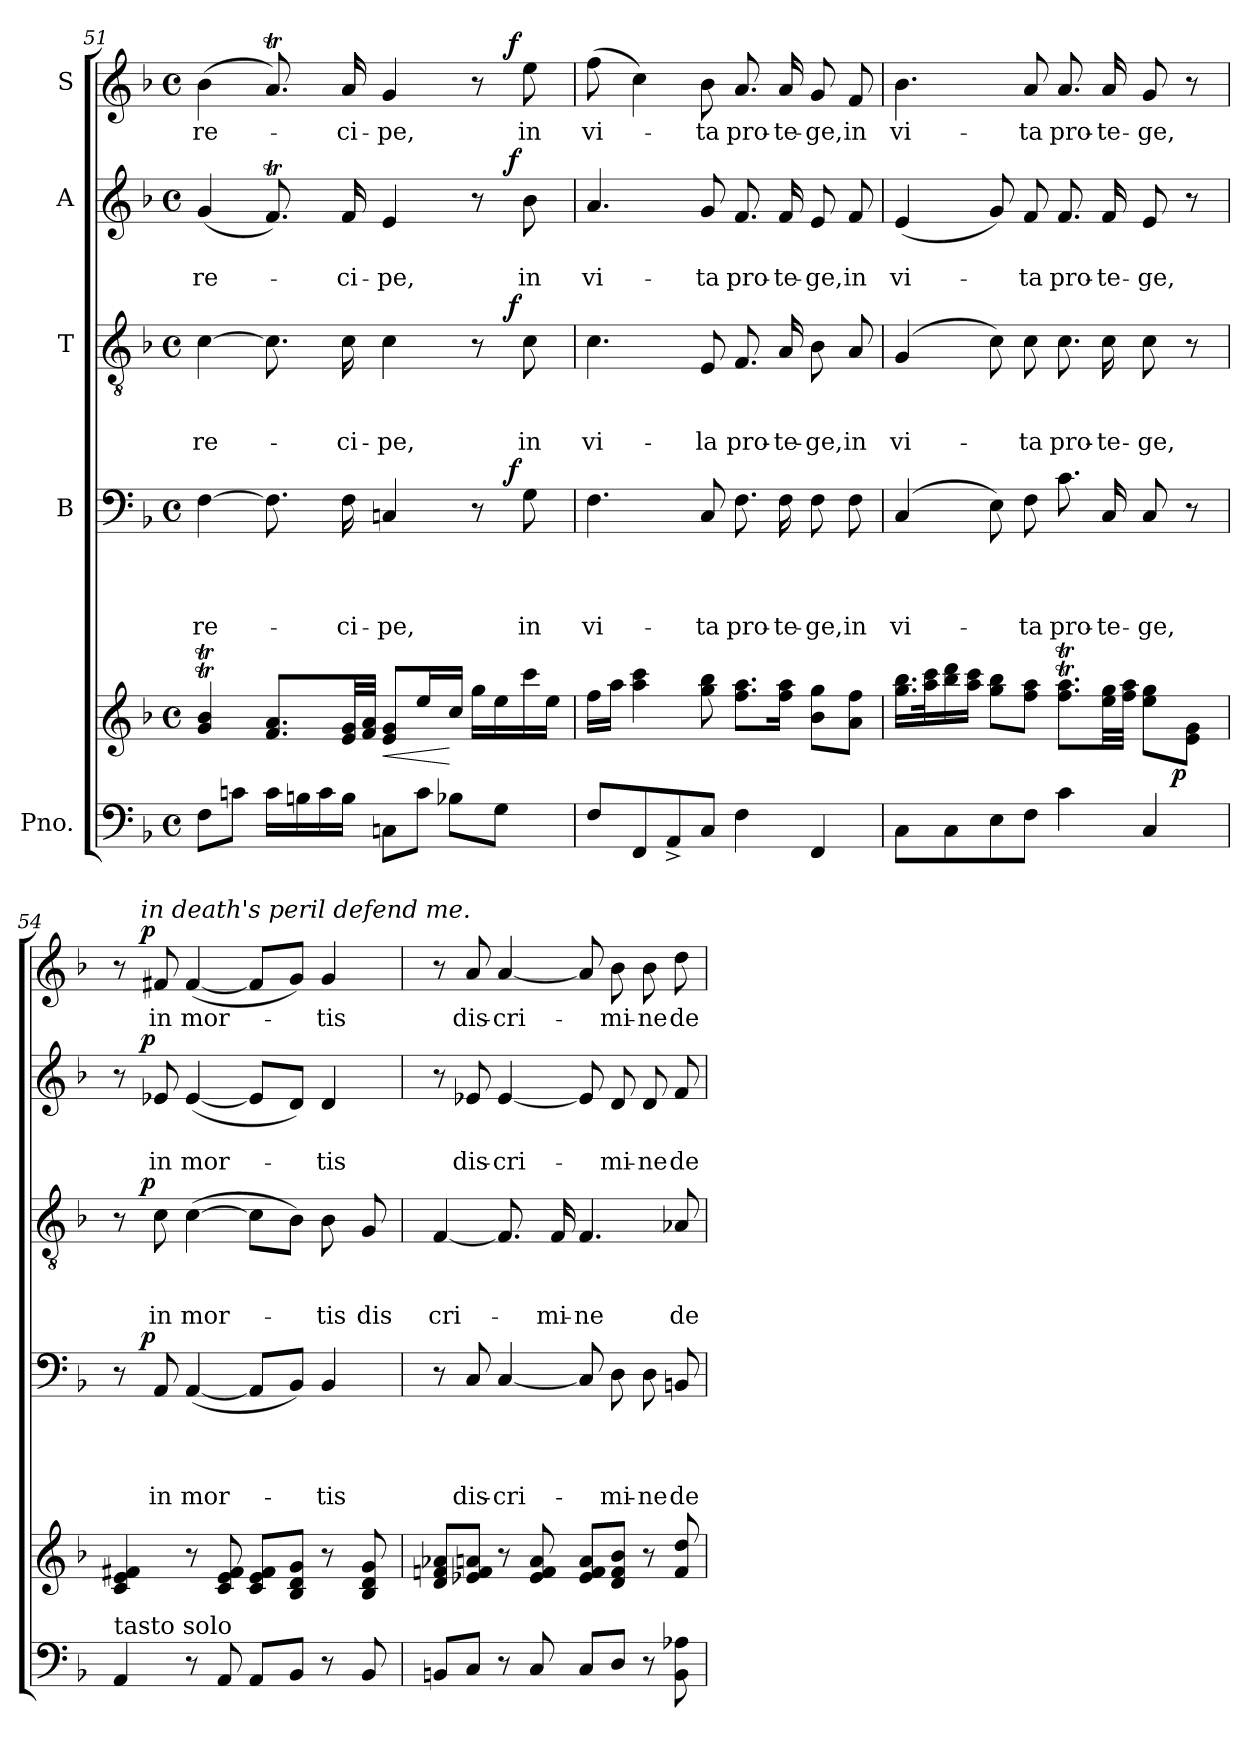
**kern	**kern	**dynam	**kern	**text	**text	**text	**text	**dynam	**kern	**text	**text	**text	**dynam	**kern	**text	**text	**dynam	**kern	**text	**dynam
*part5	*part5	*part5	*part4	*part4	*part4	*part4	*part4	*part4	*part3	*part3	*part3	*part3	*part3	*part2	*part2	*part2	*part2	*part1	*part1	*part1
*staff6	*staff5	*staff5/6	*staff4	*staff4	*staff4	*staff4	*staff4	*staff4	*staff3	*staff3	*staff3	*staff3	*staff3	*staff2	*staff2	*staff2	*staff2	*staff1	*staff1	*staff1
*I"Pno.	*	*	*I"B	*	*	*	*	*	*I"T	*	*	*	*	*I"A	*	*	*	*I"S	*	*
!!LO:LB:g=z
*clefF4	*clefG2	*	*clefF4	*	*	*	*	*	*clefGv2	*	*	*	*	*clefG2	*	*	*	*clefG2	*	*
*k[b-]	*k[b-]	*	*k[b-]	*	*	*	*	*	*k[b-]	*	*	*	*	*k[b-]	*	*	*	*k[b-]	*	*
*F:	*F:	*	*F:	*	*	*	*	*	*F:	*	*	*	*	*F:	*	*	*	*F:	*	*
*M4/4	*M4/4	*	*M4/4	*	*	*	*	*	*M4/4	*	*	*	*	*M4/4	*	*	*	*M4/4	*	*
*met(c)	*met(c)	*	*met(c)	*	*	*	*	*	*met(c)	*	*	*	*	*met(c)	*	*	*	*met(c)	*	*
=51	=51	=51	=51	=51	=51	=51	=51	=51	=51	=51	=51	=51	=51	=51	=51	=51	=51	=51	=51	=51
*^	*^	*	*	*	*	*	*	*	*	*	*	*	*	*	*	*	*	*	*	*
!	!	!	!	!	!	!	!	!	!LO:LY:b	!	!	!	!	!LO:LY:b	!	!	!	!LO:LY:b	!	!	!LO:LY:b	!
*	*	*	*	*	*^	*	*	*	*	*	*^	*	*	*	*	*^	*	*	*	*^	*	*
8F\L	2ryy	4g/T 4b-/T	2ryy	.	[>4F\	2ryy	.	.	.	re-	.	[>4c\	2ryy	.	.	re-	.	(<4g/	2ryy	.	re-	.	(>4b-\	2ryy	re-	.
8cn\J	.	.	.	.	.	.	.	.	.	.	.	.	.	.	.	.	.	.	.	.	.	.	.	.	.	.
16c\LL	.	8.f/ 8.a/L	.	.	8.F\]	.	.	.	.	.	.	8.c\]	.	.	.	.	.	8.fT/)	.	.	.	.	8.at/)	.	.	.
16Bn\	.	.	.	.	.	.	.	.	.	.	.	.	.	.	.	.	.	.	.	.	.	.	.	.	.	.
16c\	.	.	.	.	.	.	.	.	.	.	.	.	.	.	.	.	.	.	.	.	.	.	.	.	.	.
!	!	!	!	!	!	!	!	!	!	!LO:LY:b	!	!	!	!	!	!LO:LY:b	!	!	!	!	!LO:LY:b	!	!	!	!LO:LY:b	!
16B\JJ	.	32e/ 32g/LL	.	.	16F\	.	.	.	.	-ci-	.	16c\	.	.	.	-ci-	.	16f/	.	.	-ci-	.	16a/	.	-ci-	.
.	.	32f/ 32a/JJJ	.	.	.	.	.	.	.	.	.	.	.	.	.	.	.	.	.	.	.	.	.	.	.	.
!	!	!	!	!LO:HP:b	!	!	!	!	!	!LO:LY:b	!	!	!	!	!	!LO:LY:b	!	!	!	!	!LO:LY:b	!	!	!	!LO:LY:b	!
8Cn\L	8.ryy	8ryy	8e/ 8g/L	<	4Cn/	4ryy	.	.	.	-pe,	.	4c\	4ryy	.	.	-pe,	.	4e/	4ryy	.	-pe,	.	4g/	4ryy	-pe,	.
8c\J	.	4.ryy	16ee/L	.	.	.	.	.	.	.	.	.	.	.	.	.	.	.	.	.	.	.	.	.	.	.
.	8B-X\L	.	16cc/JJ	[	.	.	.	.	.	.	.	.	.	.	.	.	.	.	.	.	.	.	.	.	.	.
16ryy	.	.	16gg\LL	.	8r	16.ryy	.	.	.	.	.	8r	16.ryy	.	.	.	.	8r	16.ryy	.	.	.	8r	16.ryy	.	.
8.ryy	8G\J	.	16ee\	.	.	.	.	.	.	.	.	.	.	.	.	.	.	.	.	.	.	.	.	.	.	.
!	!	!	!	!	!	!	!	!	!	!	!LO:DY:a	!	!	!	!	!	!LO:DY:a	!	!	!	!	!LO:DY:a	!	!	!	!LO:DY:a
.	.	.	.	.	.	8ryy	.	.	.	.	f	.	8ryy	.	.	.	f	.	8ryy	.	.	f	.	8ryy	.	f
!	!	!	!	!	!	!	!	!	!	!LO:LY:b	!	!	!	!	!	!LO:LY:b	!	!	!	!	!LO:LY:b	!	!	!	!LO:LY:b	!
.	.	.	16ccc\	.	8G\	.	.	.	.	in	.	8c\	.	.	.	in	.	8b-\	.	.	in	.	8ee\	.	in	.
.	16ryy	.	16ee\JJ	.	.	.	.	.	.	.	.	.	.	.	.	.	.	.	.	.	.	.	.	.	.	.
.	.	.	.	.	.	32ryy	.	.	.	.	.	.	32ryy	.	.	.	.	.	32ryy	.	.	.	.	32ryy	.	.
=52	=52	=52	=52	=52	=52	=52	=52	=52	=52	=52	=52	=52	=52	=52	=52	=52	=52	=52	=52	=52	=52	=52	=52	=52	=52	=52
!	!	!	!	!	!	!	!	!	!	!	!	!	!	!	!	!	!	!	!	!	!	!	!LO:TX:a:i:t=in life protect me,	!	!	!
!	!	!	!	!	!	!	!	!	!	!LO:LY:b	!	!	!	!	!	!LO:LY:b	!	!	!	!	!LO:LY:b	!	!	!	!LO:LY:b	!
*v	*v	*	*	*	*v	*v	*	*	*	*	*	*v	*v	*	*	*	*	*v	*v	*	*	*	*v	*v	*	*
*	*v	*v	*	*	*	*	*	*	*	*	*	*	*	*	*	*	*	*	*	*	*
8F/L	16ff\LL	.	4.F\	.	.	.	vi-	.	4.c\	.	.	vi-	.	4.a/	.	vi-	.	(>8ff\	vi-	.
.	16aa\JJ	.	.	.	.	.	.	.	.	.	.	.	.	.	.	.	.	.	.	.
8FF/	4aa\ 4ccc\	.	.	.	.	.	.	.	.	.	.	.	.	.	.	.	.	4cc\)	.	.
8AA^</	.	.	.	.	.	.	.	.	.	.	.	.	.	.	.	.	.	.	.	.
!	!	!	!	!	!	!	!LO:LY:b	!	!	!	!	!LO:LY:b	!	!	!	!LO:LY:b	!	!	!LO:LY:b	!
8C/J	8gg\ 8bb-\	.	8C/	.	.	.	-ta	.	8E/	.	.	-la	.	8g/	.	-ta	.	8b-\	-ta	.
!	!	!	!	!	!	!	!LO:LY:b	!	!	!	!	!LO:LY:b	!	!	!	!LO:LY:b	!	!	!LO:LY:b	!
4F\	8.ff\ 8.aa\L	.	8.F\	.	.	.	pro-	.	8.F/	.	.	pro-	.	8.f/	.	pro-	.	8.a/	pro-	.
!	!	!	!	!	!	!	!LO:LY:b	!	!	!	!	!LO:LY:b	!	!	!	!LO:LY:b	!	!	!LO:LY:b	!
.	16ff\ 16aa\Jk	.	16F\	.	.	.	-te-	.	16A/	.	.	-te-	.	16f/	.	-te-	.	16a/	-te-	.
!	!	!	!	!	!	!	!LO:LY:b:rj	!	!	!	!	!LO:LY:b:rj	!	!	!	!LO:LY:b:rj	!	!	!LO:LY:b:rj	!
4FF/	8b-\ 8gg\L	.	8F\	.	.	.	-ge,	.	8B-\	.	.	-ge,	.	8e/	.	-ge,	.	8g/	-ge,	.
!	!	!	!	!	!	!	!LO:LY:b	!	!	!	!	!LO:LY:b	!	!	!	!LO:LY:b	!	!	!LO:LY:b	!
.	8a\ 8ff\J	.	8F\	.	.	.	in	.	8A/	.	.	in	.	8f/	.	in	.	8f/	in	.
=53	=53	=53	=53	=53	=53	=53	=53	=53	=53	=53	=53	=53	=53	=53	=53	=53	=53	=53	=53	=53
!	!	!	!	!	!	!	!LO:LY:b	!	!	!	!	!LO:LY:b	!	!	!	!LO:LY:b	!	!	!LO:LY:b	!
*	*^	*	*	*	*	*	*	*	*	*	*	*	*	*	*	*	*	*	*	*
8C\L	16.gg\ 16.bb-\LL	2ryy	.	(4C/	.	.	.	vi-	.	(4G/	.	.	vi-	.	(<4e/	.	vi-	.	4.b-\	vi-	.
.	32aa\ 32ccc\k	.	.	.	.	.	.	.	.	.	.	.	.	.	.	.	.	.	.	.	.
8C\	16bb-\ 16ddd\	.	.	.	.	.	.	.	.	.	.	.	.	.	.	.	.	.	.	.	.
.	16aa\ 16ccc\JJ	.	.	.	.	.	.	.	.	.	.	.	.	.	.	.	.	.	.	.	.
8E\	8gg\ 8bb-\L	.	.	8E\)	.	.	.	.	.	8c\)	.	.	.	.	8g/)	.	.	.	.	.	.
!	!	!	!	!	!	!	!	!LO:LY:b	!	!	!	!	!LO:LY:b	!	!	!	!LO:LY:b	!	!	!LO:LY:b	!
8F\J	8ff\ 8aa\J	.	.	8F\	.	.	.	-ta	.	8c\	.	.	-ta	.	8f/	.	-ta	.	8a/	-ta	.
!	!	!	!	!	!	!	!	!LO:LY:b	!	!	!	!	!LO:LY:b	!	!	!	!LO:LY:b	!	!	!LO:LY:b	!
4c\	8.ff\T 8.aa\TL	4ryy	.	8.c\	.	.	.	pro-	.	8.c\	.	.	pro-	.	8.f/	.	pro-	.	8.a/	pro-	.
!	!	!	!	!	!	!	!	!LO:LY:b:rj	!	!	!	!	!LO:LY:b:rj	!	!	!	!LO:LY:b:rj	!	!	!LO:LY:b:rj	!
.	32ee\ 32gg\LL	.	.	16C/	.	.	.	-te-	.	16c\	.	.	-te-	.	16f/	.	-te-	.	16a/	-te-	.
.	32ff\ 32aa\JJJ	.	.	.	.	.	.	.	.	.	.	.	.	.	.	.	.	.	.	.	.
!	!	!	!	!	!	!	!	!LO:LY:b	!	!	!	!	!LO:LY:b	!	!	!	!LO:LY:b	!	!	!LO:LY:b	!
4C/	8ee\ 8gg\L	16.ryy	.	8C/	.	.	.	-ge,	.	8c\	.	.	-ge,	.	8e/	.	-ge,	.	8g/	-ge,	.
!	!	!	!LO:DY:b	!	!	!	!	!	!	!	!	!	!	!	!	!	!	!	!	!	!
.	.	8ryy	p	.	.	.	.	.	.	.	.	.	.	.	.	.	.	.	.	.	.
.	8e\ 8g\J	.	.	8r	.	.	.	.	.	8r	.	.	.	.	8r	.	.	.	8r	.	.
.	.	32ryy	.	.	.	.	.	.	.	.	.	.	.	.	.	.	.	.	.	.	.
=54	=54	=54	=54	=54	=54	=54	=54	=54	=54	=54	=54	=54	=54	=54	=54	=54	=54	=54	=54	=54	=54
*	*	*	*	*^	*	*	*	*	*	*^	*	*	*	*	*^	*	*	*	*^	*	*
!LO:TX:a:t=tasto solo	!	!	!	!	!	!	!	!	!	!	!	!	!	!	!	!	!	!	!	!	!	!	!	!	!
*	*v	*v	*	*	*	*	*	*	*	*	*	*	*	*	*	*	*	*	*	*	*	*	*	*	*
4AA/	4c/ 4e/ 4f#X/	.	8r	16.ryy	.	.	.	.	.	8r	16.ryy	.	.	.	.	8r	16.ryy	.	.	.	8r	16.ryy	.	.
!	!	!	!	!	!	!	!	!	!	!	!	!	!	!	!	!	!	!	!	!	!	!LO:TX:a:i:t=in death's peril defend me.	!	!
!	!	!	!	!	!	!	!	!	!LO:DY:a	!	!	!	!	!	!LO:DY:a	!	!	!	!	!LO:DY:a	!	!	!	!LO:DY:a
.	.	.	.	2ryy	.	.	.	.	p	.	2ryy	.	.	.	p	.	2ryy	.	.	p	.	2ryy	.	p
!	!	!	!	!	!	!	!	!LO:LY:b	!	!	!	!	!	!LO:LY:b	!	!	!	!	!LO:LY:b	!	!	!	!LO:LY:b	!
.	.	.	8AA/	.	.	.	.	in	.	8c\	.	.	.	in	.	8e-X/	.	.	in	.	8f#X/	.	in	.
!	!	!	!	!	!	!	!	!LO:LY:b	!	!	!	!	!	!LO:LY:b	!	!	!	!	!LO:LY:b	!	!	!	!LO:LY:b	!
8r	8r	.	(<[<4AA/	.	.	.	.	mor-	.	(>[>4c\	.	.	.	mor-	.	(<[<4e-/	.	.	mor-	.	(<[<4f#/	.	mor-	.
8AA/	8c/ 8e/ 8f#/	.	.	.	.	.	.	.	.	.	.	.	.	.	.	.	.	.	.	.	.	.	.	.
8AA/L	8c/ 8e/ 8f#/L	.	8AA/L]	.	.	.	.	.	.	8c\L]	.	.	.	.	.	8e-/L]	.	.	.	.	8f#/L]	.	.	.
.	.	.	.	4ryy	.	.	.	.	.	.	4ryy	.	.	.	.	.	4ryy	.	.	.	.	4ryy	.	.
8BB-/J	8B-/ 8d/ 8g/J	.	8BB-/J)	.	.	.	.	.	.	8B-\J)	.	.	.	.	.	8d/J)	.	.	.	.	8g/J)	.	.	.
!	!	!	!	!	!	!	!	!LO:LY:b	!	!	!	!	!	!LO:LY:b	!	!	!	!	!LO:LY:b	!	!	!	!LO:LY:b	!
8r	8r	.	4BB-/	.	.	.	.	-tis	.	8B-\	.	.	.	-tis	.	4d/	.	.	-tis	.	4g/	.	-tis	.
.	.	.	.	8ryy	.	.	.	.	.	.	8ryy	.	.	.	.	.	8ryy	.	.	.	.	8ryy	.	.
!	!	!	!	!	!	!	!	!	!	!	!	!	!	!LO:LY:b	!	!	!	!	!	!	!	!	!	!
8BB-/	8B-/ 8d/ 8g/	.	.	.	.	.	.	.	.	8G/	.	.	.	dis	.	.	.	.	.	.	.	.	.	.
.	.	.	.	32ryy	.	.	.	.	.	.	32ryy	.	.	.	.	.	32ryy	.	.	.	.	32ryy	.	.
!!LO:PB:g=z
=55	=55	=55	=55	=55	=55	=55	=55	=55	=55	=55	=55	=55	=55	=55	=55	=55	=55	=55	=55	=55	=55	=55	=55	=55
!	!	!	!	!	!	!	!	!	!	!	!	!	!	!LO:LY:b	!	!	!	!	!	!	!	!	!	!
*	*	*	*v	*v	*	*	*	*	*	*	*	*	*	*	*	*v	*v	*	*	*	*v	*v	*	*
*	*	*	*	*	*	*	*	*	*v	*v	*	*	*	*	*	*	*	*	*	*	*
8BBn/L	8d/ 8fn/ 8a-X/L	.	8r	.	.	.	.	.	[<4F/	.	.	cri-	.	8r	.	.	.	8r	.	.
!	!	!	!	!	!	!	!LO:LY:b	!	!	!	!	!	!	!	!	!LO:LY:b	!	!	!LO:LY:b	!
8C/J	8e-X/ 8f/ 8an/J	.	8C/	.	.	.	dis-	.	.	.	.	.	.	8e-X/	.	dis-	.	8a/	dis-	.
!	!	!	!	!	!	!	!LO:LY:b	!	!	!	!	!	!	!	!	!LO:LY:b	!	!	!LO:LY:b	!
8r	8r	.	[<4C/	.	.	.	-cri-	.	8.F/]	.	.	.	.	[<4e-/	.	-cri-	.	[<4a/	-cri-	.
8C/	8e-/ 8f/ 8a/	.	.	.	.	.	.	.	.	.	.	.	.	.	.	.	.	.	.	.
!	!	!	!	!	!	!	!	!	!	!	!	!LO:LY:b	!	!	!	!	!	!	!	!
.	.	.	.	.	.	.	.	.	16F/	.	.	-mi-	.	.	.	.	.	.	.	.
!	!	!	!	!	!	!	!	!	!	!	!	!LO:LY:b:rj	!	!	!	!	!	!	!	!
8C/L	8e-/ 8f/ 8a/L	.	8C/]	.	.	.	.	.	4.F/	.	.	-ne	.	8e-/]	.	.	.	8a/]	.	.
!	!	!	!	!	!	!	!LO:LY:b	!	!	!	!	!	!	!	!	!LO:LY:b	!	!	!LO:LY:b	!
8D/J	8d/ 8f/ 8b-/J	.	8D\	.	.	.	-mi-	.	.	.	.	.	.	8d/	.	-mi-	.	8b-\	-mi-	.
!	!	!	!	!	!	!	!LO:LY:b:rj	!	!	!	!	!	!	!	!	!LO:LY:b:rj	!	!	!LO:LY:b:rj	!
8r	8r	.	8D\	.	.	.	-ne	.	.	.	.	.	.	8d/	.	-ne	.	8b-\	-ne	.
!	!	!	!	!	!	!	!LO:LY:b	!	!	!	!	!LO:LY:b	!	!	!	!LO:LY:b	!	!	!LO:LY:b	!
8BB\ 8A-X\	8f/ 8dd/	.	8BBn/	.	.	.	de-	.	8A-X/	.	.	de-	.	8f/	.	de-	.	8dd\	de-	.
=	=	=	=	=	=	=	=	=	=	=	=	=	=	=	=	=	=	=	=	=
*-	*-	*-	*-	*-	*-	*-	*-	*-	*-	*-	*-	*-	*-	*-	*-	*-	*-	*-	*-	*-
